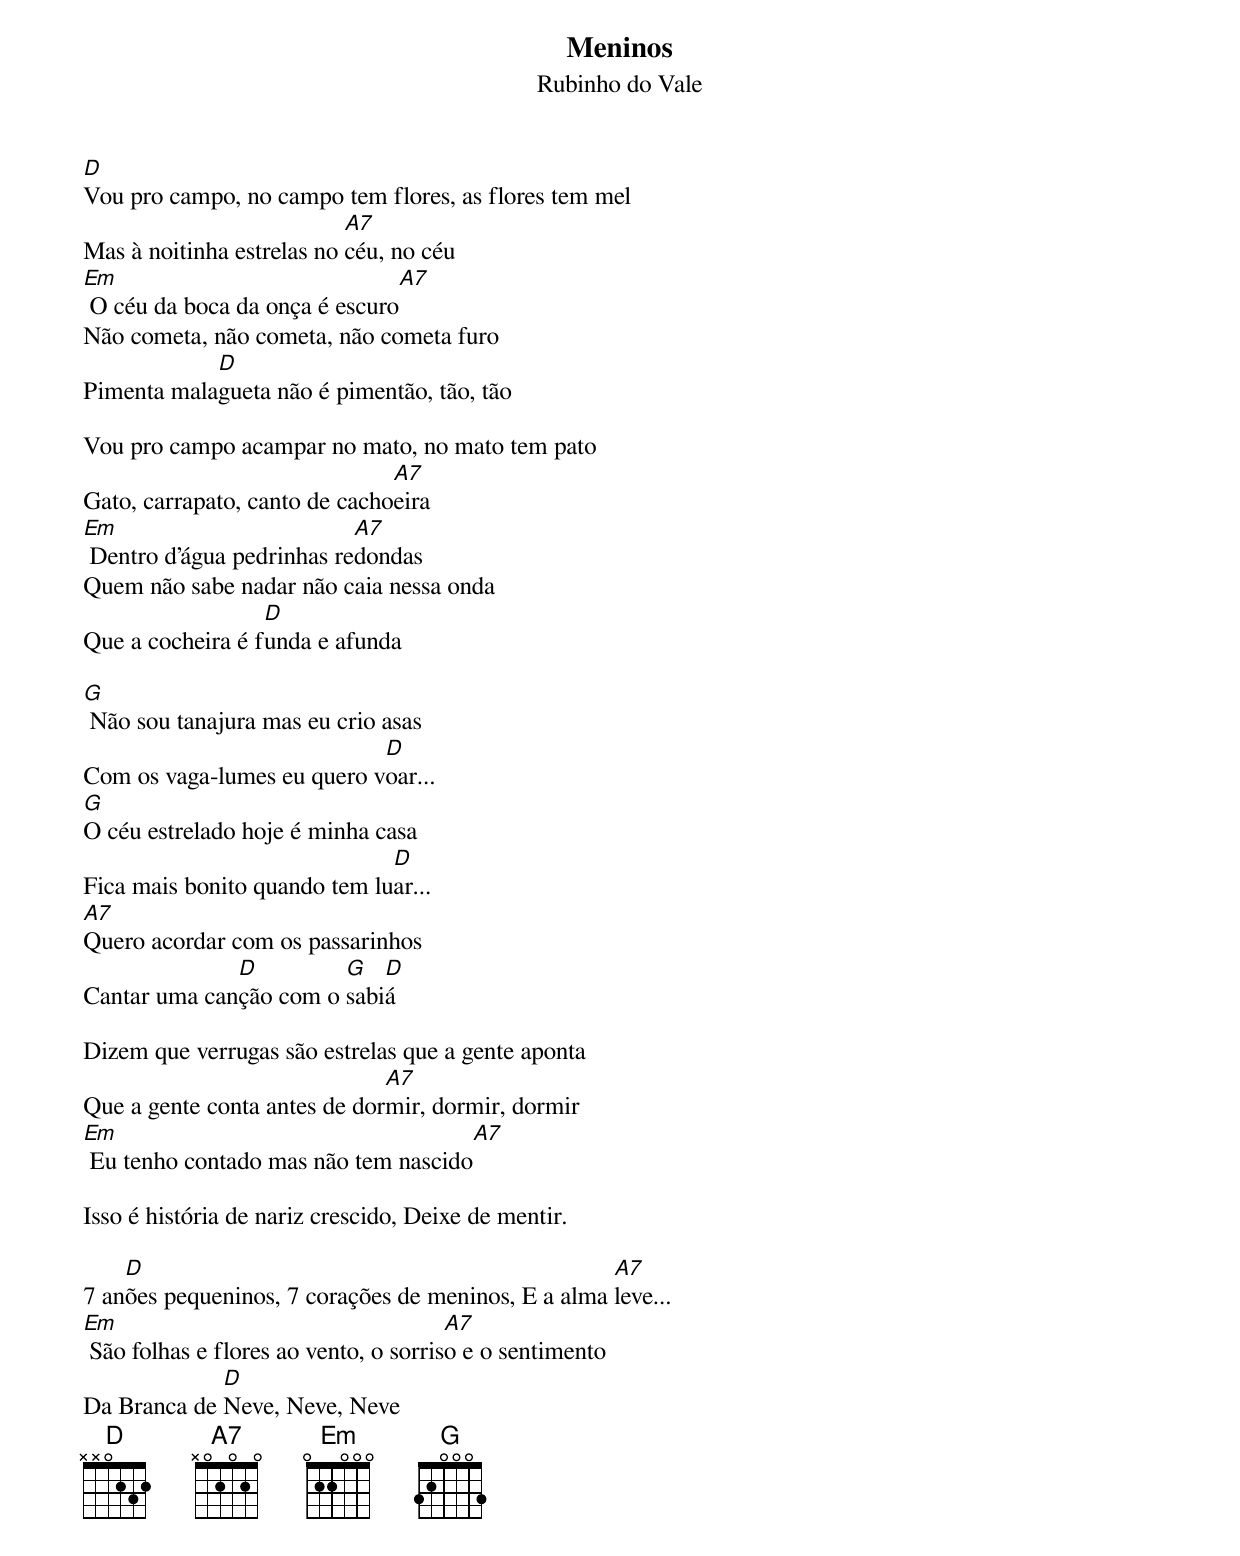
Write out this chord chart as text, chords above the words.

Meninos
Rubinho do Vale

D
Vou pro campo, no campo tem flores, as flores tem mel
                           A7
Mas à noitinha estrelas no céu, no céu
Em                                    A7
 O céu da boca da onça é escuro
Não cometa, não cometa, não cometa furo
            D
Pimenta malagueta não é pimentão, tão, tão

Vou pro campo acampar no mato, no mato tem pato
                               A7
Gato, carrapato, canto de cachoeira
Em                         A7
 Dentro d'água pedrinhas redondas
Quem não sabe nadar não caia nessa onda
                  D
Que a cocheira é funda e afunda

G
 Não sou tanajura mas eu crio asas
                            D
Com os vaga-lumes eu quero voar...
G
O céu estrelado hoje é minha casa
                              D
Fica mais bonito quando tem luar...
A7
Quero acordar com os passarinhos
              D         G   D
Cantar uma canção com o sabiá

Dizem que verrugas são estrelas que a gente aponta
                              A7
Que a gente conta antes de dormir, dormir, dormir
Em                                            A7
 Eu tenho contado mas não tem nascido

Isso é história de nariz crescido, Deixe de mentir.

    D                                               A7
7 anões pequeninos, 7 corações de meninos, E a alma leve...
Em                                     A7
 São folhas e flores ao vento, o sorriso e o sentimento
             D
Da Branca de Neve, Neve, Neve
